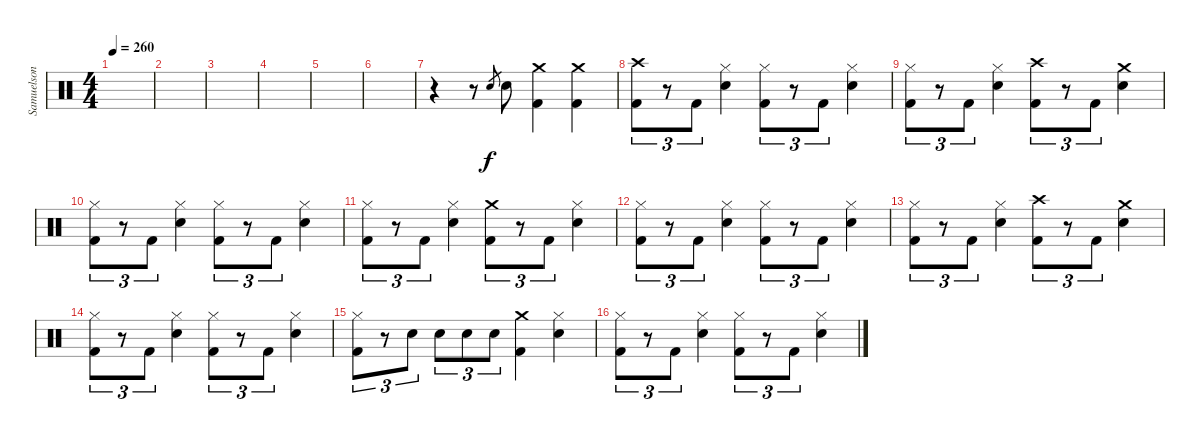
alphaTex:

\track ("Samuelson" "Samuelson") {instrument percussion}
\staff {score}
\articulation defaults
\ts (4 4)
\tempo 260
\clef neutral
\ks c
|
|
|
|
|
|
r.4 r.8 "Snare (hit) 2".8{gr dy f} "Snare (hit) 2".8 ("Crash medium (hit)" "Kick (hit) 2").4 ("Crash medium (hit)" "Kick (hit) 2").4 |
("Crash high (hit)" "Kick (hit) 2").8{tu (3 2)} r.8{tu (3 2)} "Kick (hit) 2".8{tu (3 2)} ("Hi-Hat (closed)" "Snare (hit) 2").4 ("Hi-Hat (closed)" "Kick (hit) 2").8{tu (3 2)} r.8{tu (3 2)} "Kick (hit) 2".8{tu (3 2)} ("Hi-Hat (closed)" "Snare (hit) 2").4 |
("Hi-Hat (closed)" "Kick (hit) 2").8{tu (3 2)} r.8{tu (3 2)} "Kick (hit) 2".8{tu (3 2)} ("Hi-Hat (closed)" "Snare (hit) 2").4 ("Crash high (hit)" "Kick (hit) 2").8{tu (3 2)} r.8{tu (3 2)} "Kick (hit) 2".8{tu (3 2)} ("Crash medium (hit)" "Snare (hit) 2").4 |
("Hi-Hat (closed)" "Kick (hit) 2").8{tu (3 2)} r.8{tu (3 2)} "Kick (hit) 2".8{tu (3 2)} ("Hi-Hat (closed)" "Snare (hit) 2").4 ("Hi-Hat (closed)" "Kick (hit) 2").8{tu (3 2)} r.8{tu (3 2)} "Kick (hit) 2".8{tu (3 2)} ("Hi-Hat (closed)" "Snare (hit) 2").4 |
("Hi-Hat (closed)" "Kick (hit) 2").8{tu (3 2)} r.8{tu (3 2)} "Kick (hit) 2".8{tu (3 2)} ("Hi-Hat (closed)" "Snare (hit) 2").4 ("Crash medium (hit)" "Kick (hit) 2").8{tu (3 2)} r.8{tu (3 2)} "Kick (hit) 2".8{tu (3 2)} ("Hi-Hat (closed)" "Snare (hit) 2").4 |
("Hi-Hat (closed)" "Kick (hit) 2").8{tu (3 2)} r.8{tu (3 2)} "Kick (hit) 2".8{tu (3 2)} ("Hi-Hat (closed)" "Snare (hit) 2").4 ("Hi-Hat (closed)" "Kick (hit) 2").8{tu (3 2)} r.8{tu (3 2)} "Kick (hit) 2".8{tu (3 2)} ("Hi-Hat (closed)" "Snare (hit) 2").4 |
("Hi-Hat (closed)" "Kick (hit) 2").8{tu (3 2)} r.8{tu (3 2)} "Kick (hit) 2".8{tu (3 2)} ("Hi-Hat (closed)" "Snare (hit) 2").4 ("Crash high (hit)" "Kick (hit) 2").8{tu (3 2)} r.8{tu (3 2)} "Kick (hit) 2".8{tu (3 2)} ("Crash medium (hit)" "Snare (hit) 2").4 |
("Hi-Hat (closed)" "Kick (hit) 2").8{tu (3 2)} r.8{tu (3 2)} "Kick (hit) 2".8{tu (3 2)} ("Hi-Hat (closed)" "Snare (hit) 2").4 ("Hi-Hat (closed)" "Kick (hit) 2").8{tu (3 2)} r.8{tu (3 2)} "Kick (hit) 2".8{tu (3 2)} ("Hi-Hat (closed)" "Snare (hit) 2").4 |
("Hi-Hat (closed)" "Kick (hit) 2").8{tu (3 2)} r.8{tu (3 2)} "Snare (hit) 2".8{tu (3 2)} "Snare (hit) 2".8{tu (3 2)} "Snare (hit) 2".8{tu (3 2)} "Snare (hit) 2".8{tu (3 2)} ("Crash medium (hit)" "Kick (hit) 2").4 ("Hi-Hat (closed)" "Snare (hit) 2").4 |
("Hi-Hat (closed)" "Kick (hit) 2").8{tu (3 2)} r.8{tu (3 2)} "Kick (hit) 2".8{tu (3 2)} ("Hi-Hat (closed)" "Snare (hit) 2").4 ("Hi-Hat (closed)" "Kick (hit) 2").8{tu (3 2)} r.8{tu (3 2)} "Kick (hit) 2".8{tu (3 2)} ("Hi-Hat (closed)" "Snare (hit) 2").4
